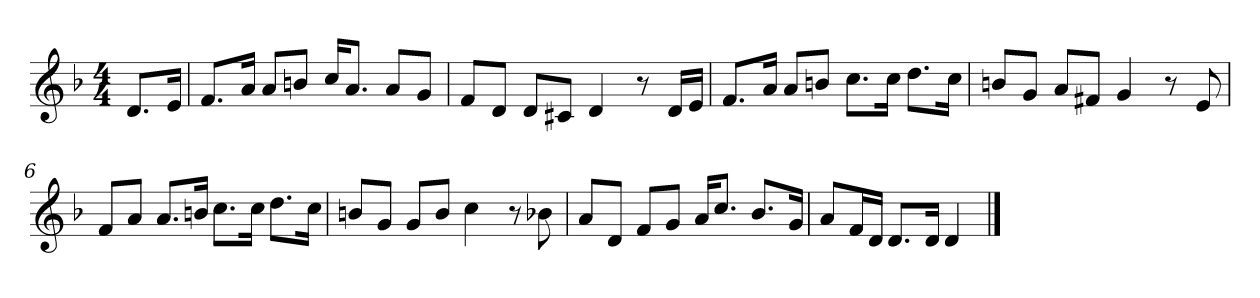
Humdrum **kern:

**kern
*part1
*staff1
*clefG2
*k[b-]
*d:
*M4/4
*MM72
=1
8.d/L
16e/Jk
=2
8.f/L
16a/Jk
8a/L
8bn/J
16cc/KL
8.a/J
8a/L
8g/J
=3
8f/L
8d/J
8d/L
8c#X/J
4d/
8r
16d/LL
16e/JJ
=4
8.f/L
16a/Jk
8a/L
8bn/J
8.cc\L
16cc\Jk
8.dd\L
16cc\Jk
=5
8bn/L
8g/J
8a/L
8f#X/J
4g/
8r
8e/
!!LO:LB:g=z
=6
8f/L
8a/J
8.a/L
16bn/Jk
8.cc\L
16cc\Jk
8.dd\L
16cc\Jk
=7
8bn/L
8g/J
8g/L
8b/J
4cc\
8r
8b-X\
=8
8a/L
8d/J
8f/L
8g/J
16a/KL
8.cc/J
8.b-/L
16g/Jk
=9
8a/L
16f/L
16d/JJ
8.d/L
16d/Jk
4d/
==
*-
